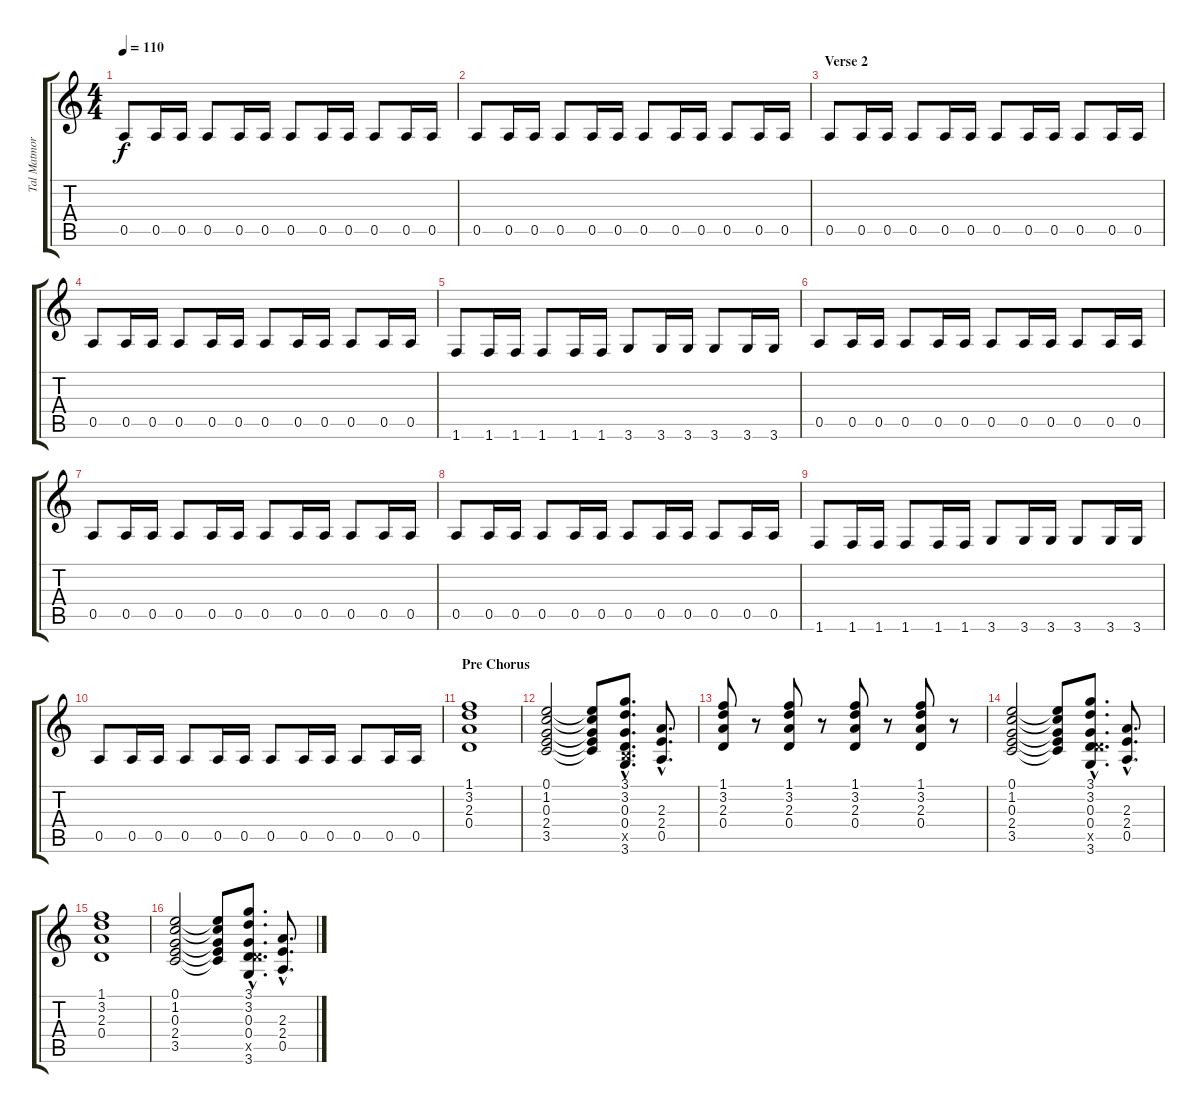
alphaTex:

\track ("Tal Matmor/Effects" "Tal Matmor") {instrument distortionguitar}
\staff {score tabs}
\tuning (E4 B3 G3 D3 A2 E2) {hide}
\ts (4 4)
\tempo 110
\clef g2
\ks c
0.5.8{dy f volume 10 balance 8 instrument electricguitarmuted} 0.5.16 0.5.16 0.5.8 0.5.16 0.5.16 0.5.8 0.5.16 0.5.16 0.5.8 0.5.16 0.5.16 |
0.5.8 0.5.16 0.5.16 0.5.8 0.5.16 0.5.16 0.5.8 0.5.16 0.5.16 0.5.8 0.5.16 0.5.16 |
\section ("" "Verse 2")
0.5.8 0.5.16 0.5.16 0.5.8 0.5.16 0.5.16 0.5.8 0.5.16 0.5.16 0.5.8 0.5.16 0.5.16 |
0.5.8 0.5.16 0.5.16 0.5.8 0.5.16 0.5.16 0.5.8 0.5.16 0.5.16 0.5.8 0.5.16 0.5.16 |
1.6.8 1.6.16 1.6.16 1.6.8 1.6.16 1.6.16 3.6.8 3.6.16 3.6.16 3.6.8 3.6.16 3.6.16 |
0.5.8 0.5.16 0.5.16 0.5.8 0.5.16 0.5.16 0.5.8 0.5.16 0.5.16 0.5.8 0.5.16 0.5.16 |
0.5.8 0.5.16 0.5.16 0.5.8 0.5.16 0.5.16 0.5.8 0.5.16 0.5.16 0.5.8 0.5.16 0.5.16 |
0.5.8 0.5.16 0.5.16 0.5.8 0.5.16 0.5.16 0.5.8 0.5.16 0.5.16 0.5.8 0.5.16 0.5.16 |
1.6.8 1.6.16 1.6.16 1.6.8 1.6.16 1.6.16 3.6.8 3.6.16 3.6.16 3.6.8 3.6.16 3.6.16 |
0.5.8 0.5.16 0.5.16 0.5.8 0.5.16 0.5.16 0.5.8 0.5.16 0.5.16 0.5.8 0.5.16 0.5.16 |
\section ("" "Pre Chorus")
(1.1 3.2 2.3 0.4).1{volume 13 balance 4 instrument distortionguitar} |
(0.1 1.2 0.3 2.4 3.5).2 (0.1{t} 1.2{t} 0.3{t} 2.4{t} 3.5{t}).8 (3.1{hac} 3.2{hac} 0.3{hac} 0.4{hac} 2.5{hac x} 3.6{hac}).8{d} (2.3{hac} 2.4{hac} 0.5{hac}).8{d} |
(1.1 3.2 2.3 0.4).8 r.8 (1.1 3.2 2.3 0.4).8 r.8 (1.1 3.2 2.3 0.4).8 r.8 (1.1 3.2 2.3 0.4).8 r.8 |
(0.1 1.2 0.3 2.4 3.5).2 (0.1{t} 1.2{t} 0.3{t} 2.4{t} 3.5{t}).8 (3.1{hac} 3.2{hac} 0.3{hac} 0.4{hac} 5.5{hac x} 3.6{hac}).8{d} (2.3{hac} 2.4{hac} 0.5{hac}).8{d} |
(1.1 3.2 2.3 0.4).1 |
(0.1 1.2 0.3 2.4 3.5).2 (0.1{t} 1.2{t} 0.3{t} 2.4{t} 3.5{t}).8 (3.1{hac} 3.2{hac} 0.3{hac} 0.4{hac} 5.5{hac x} 3.6{hac}).8{d} (2.3{hac} 2.4{hac} 0.5{hac}).8{d}
